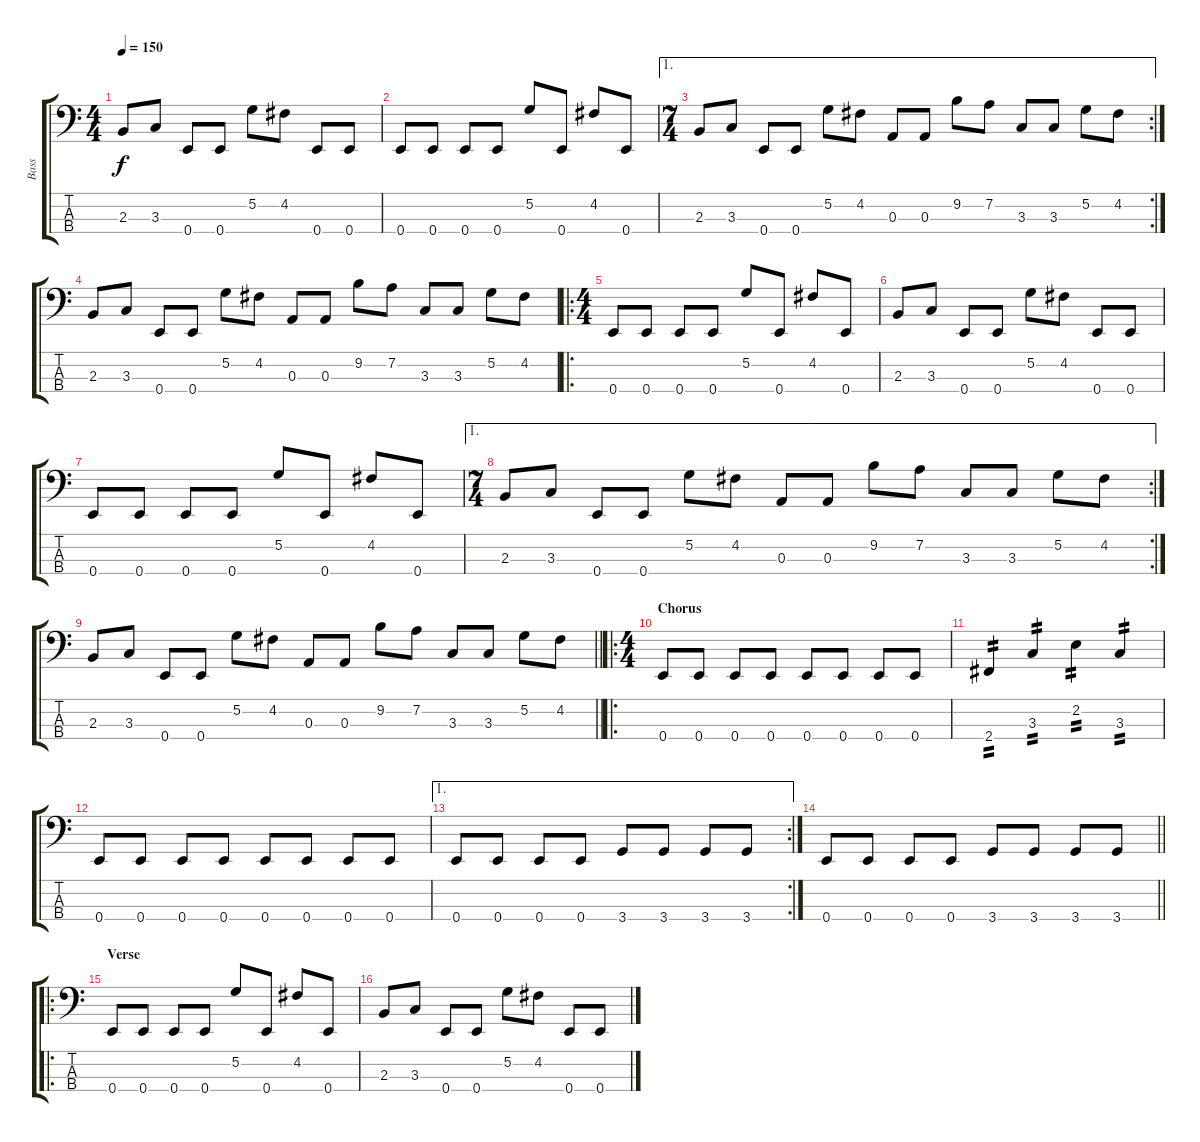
\track ("Bass" "Bass") {instrument electricbassfinger}
\staff {score tabs}
\tuning (G2 D2 A1 E1) {hide}
\ts (4 4)
\tempo 150
\clef f4
\ks c
2.3.8{dy f} 3.3.8 0.4.8 0.4.8 5.2.8 4.2.8 0.4.8 0.4.8 |
0.4.8 0.4.8 0.4.8 0.4.8 5.2.8 0.4.8 4.2.8 0.4.8 |
\ae 1
\rc 2
\ts (7 4)
2.3.8 3.3.8 0.4.8 0.4.8 5.2.8 4.2.8 0.3.8 0.3.8 9.2.8 7.2.8 3.3.8 3.3.8 5.2.8 4.2.8 |
2.3.8 3.3.8 0.4.8 0.4.8 5.2.8 4.2.8 0.3.8 0.3.8 9.2.8 7.2.8 3.3.8 3.3.8 5.2.8 4.2.8 |
\ro
\ts (4 4)
0.4.8 0.4.8 0.4.8 0.4.8 5.2.8 0.4.8 4.2.8 0.4.8 |
2.3.8 3.3.8 0.4.8 0.4.8 5.2.8 4.2.8 0.4.8 0.4.8 |
0.4.8 0.4.8 0.4.8 0.4.8 5.2.8 0.4.8 4.2.8 0.4.8 |
\ae 1
\rc 2
\ts (7 4)
2.3.8 3.3.8 0.4.8 0.4.8 5.2.8 4.2.8 0.3.8 0.3.8 9.2.8 7.2.8 3.3.8 3.3.8 5.2.8 4.2.8 |
\barLineRight lightlight
2.3.8 3.3.8 0.4.8 0.4.8 5.2.8 4.2.8 0.3.8 0.3.8 9.2.8 7.2.8 3.3.8 3.3.8 5.2.8 4.2.8 |
\ro
\ts (4 4)
\section ("" "Chorus")
0.4.8 0.4.8 0.4.8 0.4.8 0.4.8 0.4.8 0.4.8 0.4.8 |
2.4.4{tp 2} 3.3.4{tp 2} 2.2.4{tp 2} 3.3.4{tp 2} |
0.4.8 0.4.8 0.4.8 0.4.8 0.4.8 0.4.8 0.4.8 0.4.8 |
\ae 1
\rc 2
0.4.8 0.4.8 0.4.8 0.4.8 3.4.8 3.4.8 3.4.8 3.4.8 |
\barLineRight lightlight
0.4.8 0.4.8 0.4.8 0.4.8 3.4.8 3.4.8 3.4.8 3.4.8 |
\ro
\section ("" "Verse")
0.4.8 0.4.8 0.4.8 0.4.8 5.2.8 0.4.8 4.2.8 0.4.8 |
2.3.8 3.3.8 0.4.8 0.4.8 5.2.8 4.2.8 0.4.8 0.4.8
